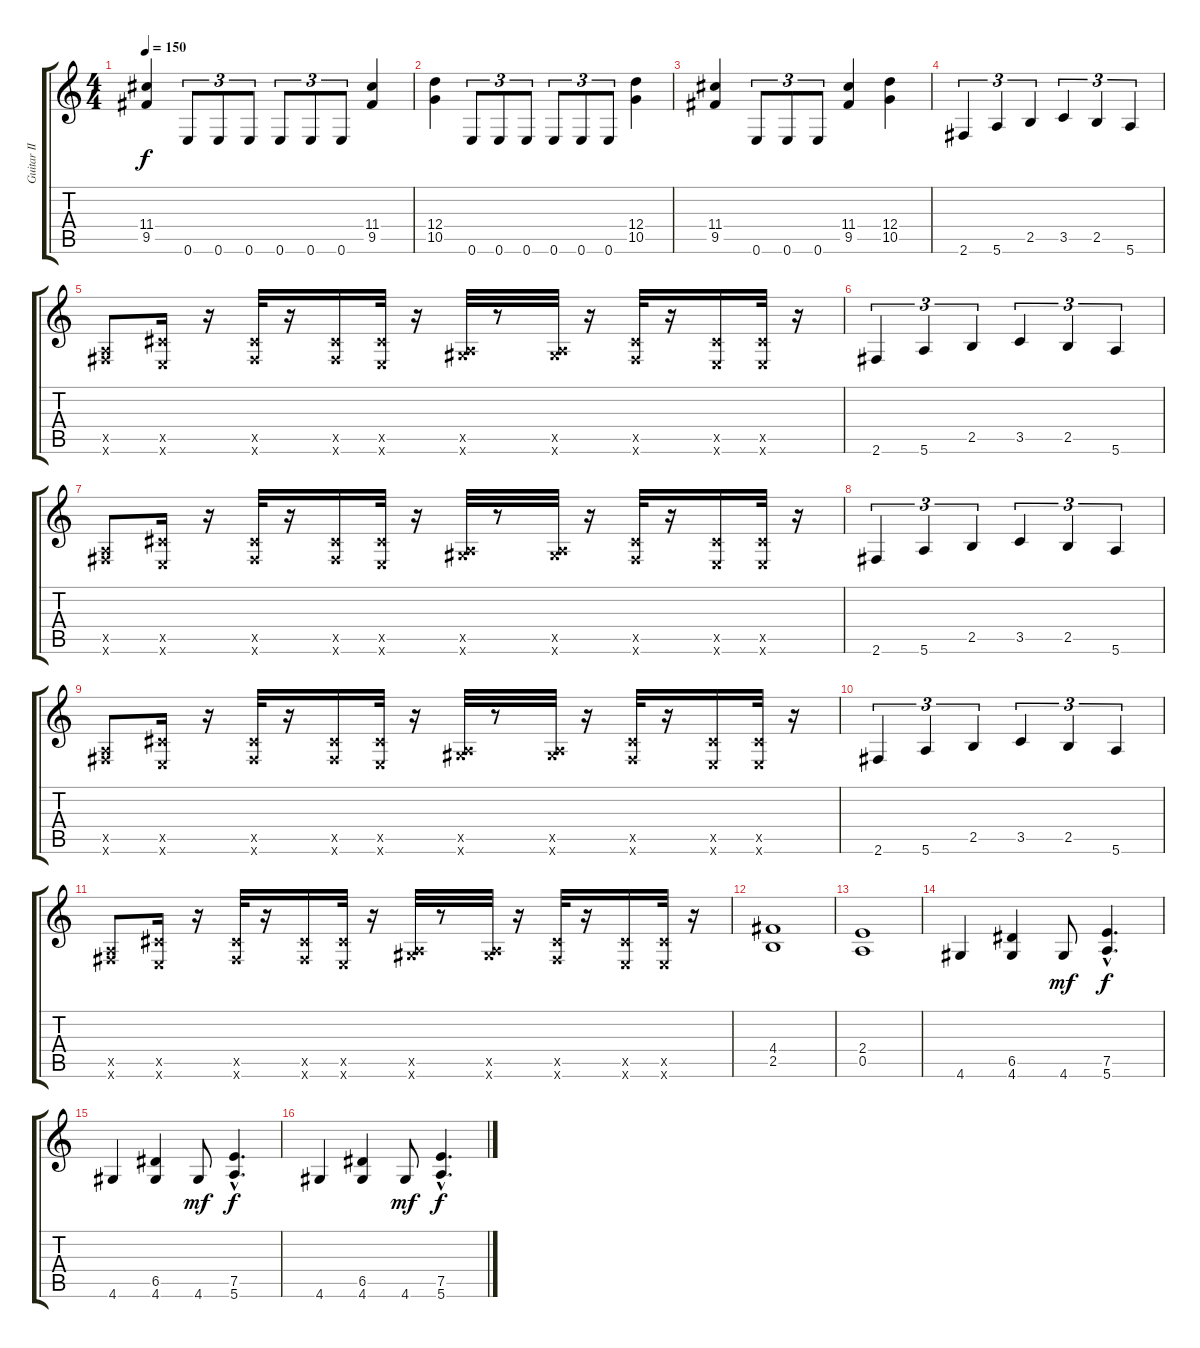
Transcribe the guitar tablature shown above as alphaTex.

\track ("Guitar II" "Guitar II") {instrument distortionguitar}
\staff {score tabs}
\tuning (E4 B3 G3 D3 A2 E2) {hide}
\ts (4 4)
\tempo 150
\clef g2
\ks c
(11.4 9.5).4{dy f} 0.6.8{tu (3 2)} 0.6.8{tu (3 2)} 0.6.8{tu (3 2)} 0.6.8{tu (3 2)} 0.6.8{tu (3 2)} 0.6.8{tu (3 2)} (11.4 9.5).4 |
(12.4 10.5).4 0.6.8{tu (3 2)} 0.6.8{tu (3 2)} 0.6.8{tu (3 2)} 0.6.8{tu (3 2)} 0.6.8{tu (3 2)} 0.6.8{tu (3 2)} (12.4 10.5).4 |
(11.4 9.5).4 0.6.8{tu (3 2)} 0.6.8{tu (3 2)} 0.6.8{tu (3 2)} (11.4 9.5).4 (12.4 10.5).4 |
2.6.4{tu (3 2)} 5.6.4{tu (3 2)} 2.5.4{tu (3 2)} 3.5.4{tu (3 2)} 2.5.4{tu (3 2)} 5.6.4{tu (3 2)} |
(0.5{x} 2.6{x}).8 (4.5{x} 0.6{x}).16 r.16 (4.5{x} 2.6{x}).32 r.16 (4.5{x} 2.6{x}).16 (4.5{x} 0.6{x}).32 r.16 (0.5{x} 4.6{x}).32 r.8 (0.5{x} 4.6{x}).32 r.16 (4.5{x} 2.6{x}).32 r.16 (4.5{x} 0.6{x}).16 (4.5{x} 0.6{x}).32 r.16 |
2.6.4{tu (3 2)} 5.6.4{tu (3 2)} 2.5.4{tu (3 2)} 3.5.4{tu (3 2)} 2.5.4{tu (3 2)} 5.6.4{tu (3 2)} |
(0.5{x} 2.6{x}).8 (4.5{x} 0.6{x}).16 r.16 (4.5{x} 2.6{x}).32 r.16 (4.5{x} 2.6{x}).16 (4.5{x} 0.6{x}).32 r.16 (0.5{x} 4.6{x}).32 r.8 (0.5{x} 4.6{x}).32 r.16 (4.5{x} 2.6{x}).32 r.16 (4.5{x} 0.6{x}).16 (4.5{x} 0.6{x}).32 r.16 |
2.6.4{tu (3 2)} 5.6.4{tu (3 2)} 2.5.4{tu (3 2)} 3.5.4{tu (3 2)} 2.5.4{tu (3 2)} 5.6.4{tu (3 2)} |
(0.5{x} 2.6{x}).8 (4.5{x} 0.6{x}).16 r.16 (4.5{x} 2.6{x}).32 r.16 (4.5{x} 2.6{x}).16 (4.5{x} 0.6{x}).32 r.16 (0.5{x} 4.6{x}).32 r.8 (0.5{x} 4.6{x}).32 r.16 (4.5{x} 2.6{x}).32 r.16 (4.5{x} 0.6{x}).16 (4.5{x} 0.6{x}).32 r.16 |
2.6.4{tu (3 2)} 5.6.4{tu (3 2)} 2.5.4{tu (3 2)} 3.5.4{tu (3 2)} 2.5.4{tu (3 2)} 5.6.4{tu (3 2)} |
(0.5{x} 2.6{x}).8 (4.5{x} 0.6{x}).16 r.16 (4.5{x} 2.6{x}).32 r.16 (4.5{x} 2.6{x}).16 (4.5{x} 0.6{x}).32 r.16 (0.5{x} 4.6{x}).32 r.8 (0.5{x} 4.6{x}).32 r.16 (4.5{x} 2.6{x}).32 r.16 (4.5{x} 0.6{x}).16 (4.5{x} 0.6{x}).32 r.16 |
(4.4 2.5).1 |
(2.4 0.5).1 |
4.6.4 (6.5 4.6).4 4.6.8{dy mf} (7.5{hac} 5.6{hac}).4{d dy f} |
4.6.4 (6.5 4.6).4 4.6.8{dy mf} (7.5{hac} 5.6{hac}).4{d dy f} |
4.6.4 (6.5 4.6).4 4.6.8{dy mf} (7.5{hac} 5.6{hac}).4{d dy f}
